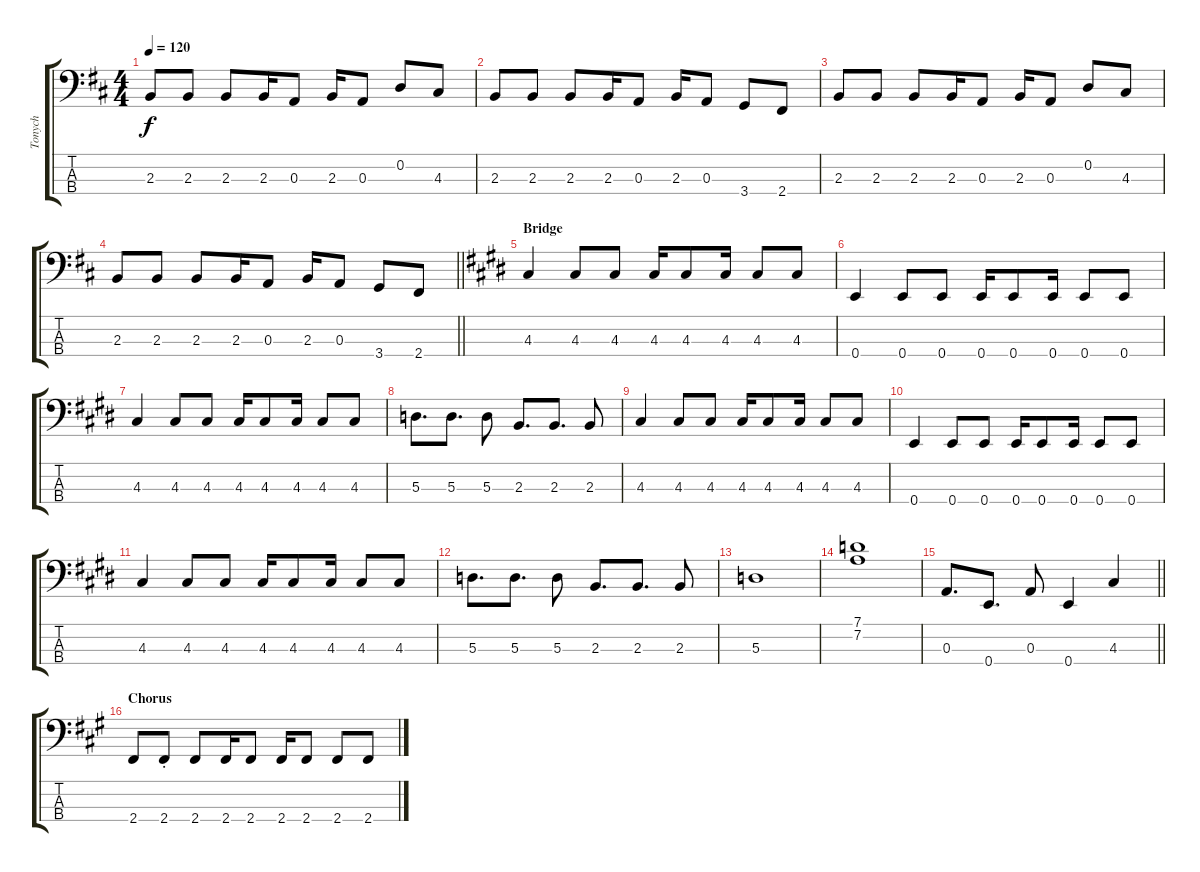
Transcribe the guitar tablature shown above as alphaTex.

\track ("Tonych" "Tonych") {instrument electricbassfinger}
\staff {score tabs}
\tuning (G2 D2 A1 E1) {hide}
\ts (4 4)
\tempo 120
\clef f4
\ks bminor
2.3.8{dy f} 2.3.8 2.3.8 2.3.16 0.3.8 2.3.16 0.3.8 0.2.8 4.3.8 |
2.3.8 2.3.8 2.3.8 2.3.16 0.3.8 2.3.16 0.3.8 3.4.8 2.4.8 |
2.3.8 2.3.8 2.3.8 2.3.16 0.3.8 2.3.16 0.3.8 0.2.8 4.3.8 |
\barLineRight lightlight
2.3.8 2.3.8 2.3.8 2.3.16 0.3.8 2.3.16 0.3.8 3.4.8 2.4.8 |
\section ("" "Bridge")
\ks c#minor
4.3.4 4.3.8 4.3.8 4.3.16 4.3.8 4.3.16 4.3.8 4.3.8 |
0.4.4 0.4.8 0.4.8 0.4.16 0.4.8 0.4.16 0.4.8 0.4.8 |
4.3.4 4.3.8 4.3.8 4.3.16 4.3.8 4.3.16 4.3.8 4.3.8 |
5.3.8{d} 5.3.8{d} 5.3.8 2.3.8{d} 2.3.8{d} 2.3.8 |
4.3.4 4.3.8 4.3.8 4.3.16 4.3.8 4.3.16 4.3.8 4.3.8 |
0.4.4 0.4.8 0.4.8 0.4.16 0.4.8 0.4.16 0.4.8 0.4.8 |
4.3.4 4.3.8 4.3.8 4.3.16 4.3.8 4.3.16 4.3.8 4.3.8 |
5.3.8{d} 5.3.8{d} 5.3.8 2.3.8{d} 2.3.8{d} 2.3.8 |
5.3.1 |
(7.1 7.2).1 |
\barLineRight lightlight
0.3.8{d} 0.4.8{d} 0.3.8 0.4.4 4.3.4 |
\section ("" "Chorus")
\ks f#minor
2.4.8 2.4{st}.8 2.4.8 2.4.16 2.4.8 2.4.16 2.4.8 2.4.8 2.4.8
